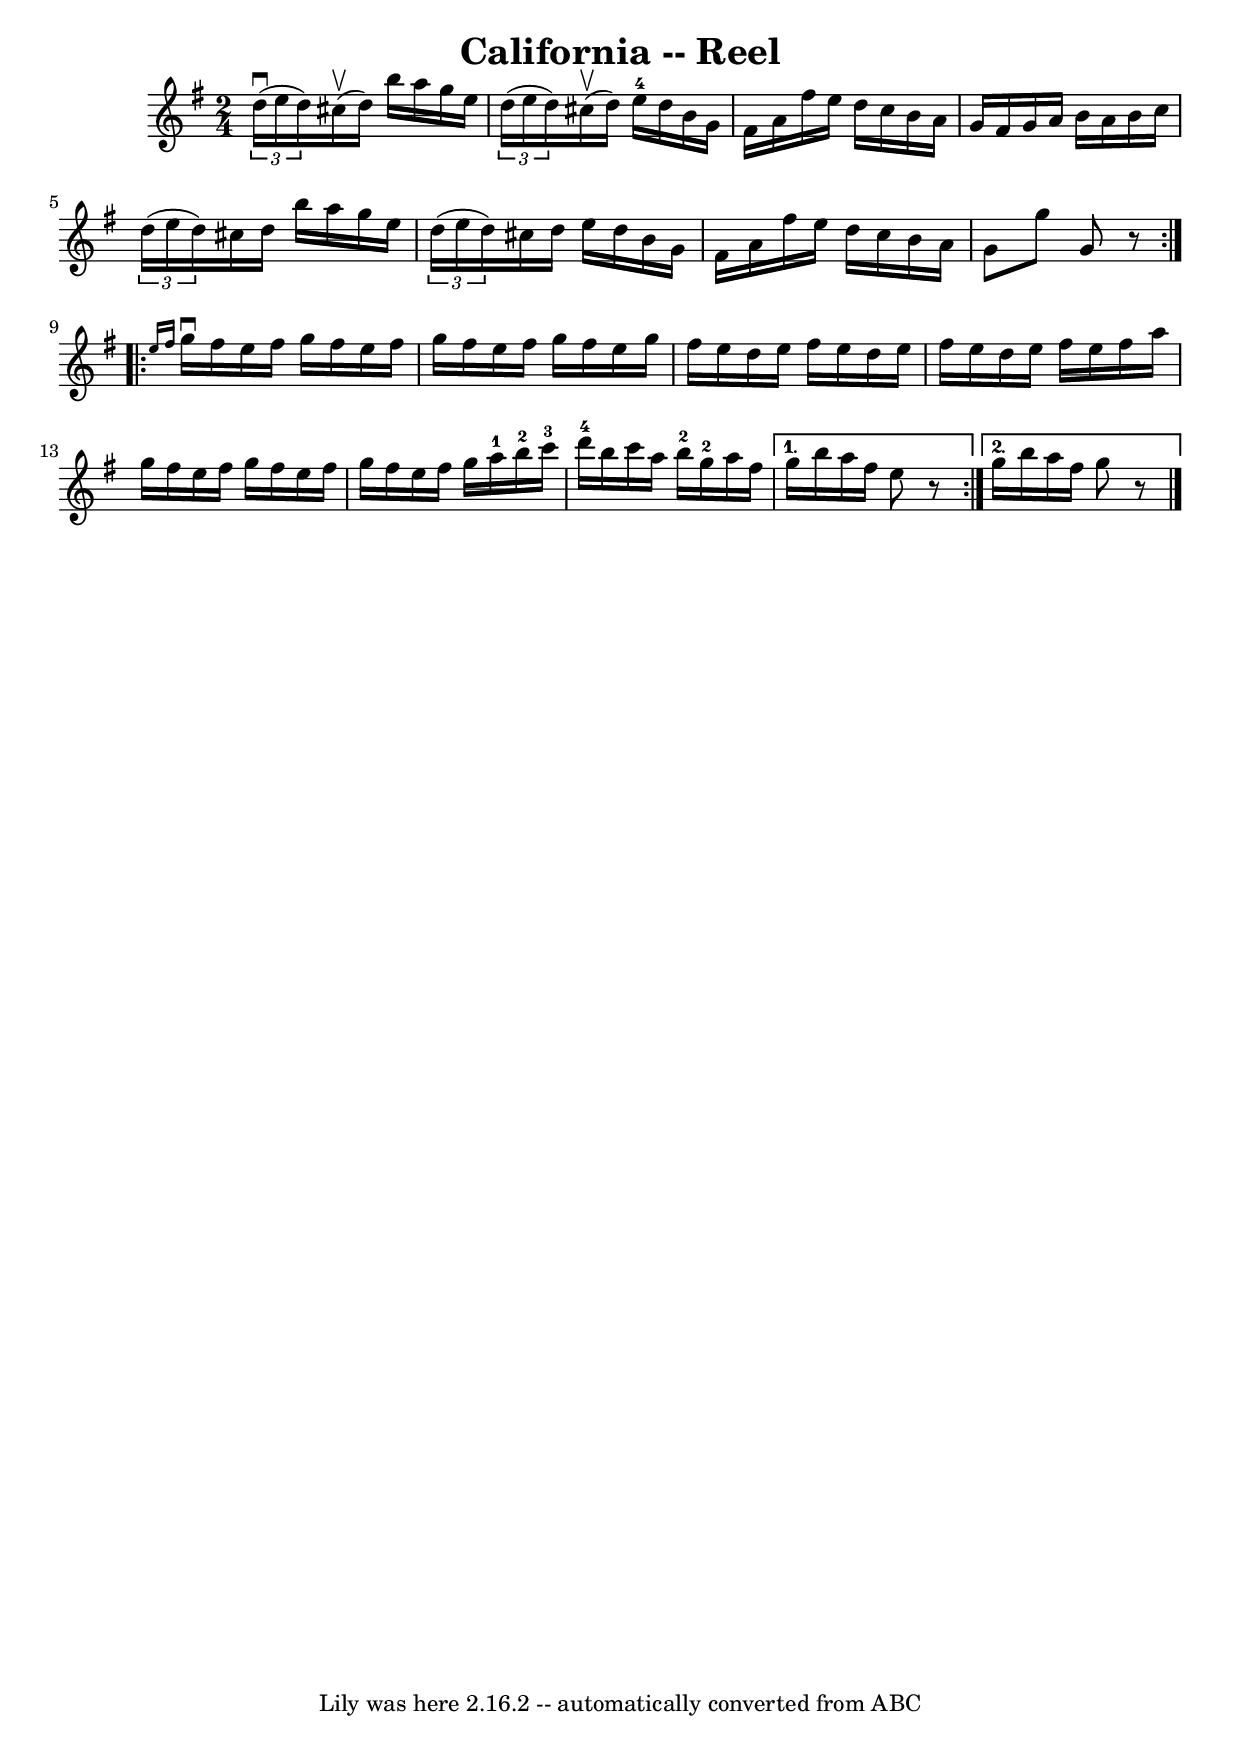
\version "2.7.40"
\include "Mammoth.ily"
\header {
	%% book = "Ryan's Mammoth Collection"
	crossRefNumber = "1"
	footnotes = "\\\\319"
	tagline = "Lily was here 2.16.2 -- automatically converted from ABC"
	title = "California -- Reel"
}
voicedefault =  {
\set Score.defaultBarType = "empty"

\repeat volta 2 {
\time 2/4 \key g \major   \times 2/3 { d''16^\downbow(e''16 d''16) 
} cis''16^\upbow(d''16) b''16 a''16 g''16 e''16    |
 
  \times 2/3 { d''16 (e''16 d''16) } cis''16^\upbow(d''16)  
 e''16-4 d''16 b'16 g'16    |
 fis'16 a'16 fis''16   
 e''16 d''16 c''16 b'16 a'16    |
 g'16 fis'16    
g'16 a'16 b'16 a'16 b'16 c''16    |
     \times 2/3 {   
d''16 (e''16 d''16) } cis''16 d''16 b''16 a''16 g''16    
e''16    |
   \times 2/3 { d''16 (e''16 d''16) } cis''16    
d''16 e''16 d''16 b'16 g'16    |
 fis'16 a'16 fis''16 
 e''16 d''16 c''16 b'16 a'16    |
 g'8 g''8 g'8    
r8 }     \repeat volta 2 { \grace { e''16 fis''16  } g''16^\downbow   
fis''16 e''16 fis''16 g''16 fis''16 e''16 fis''16    |
 
 g''16 fis''16 e''16 fis''16 g''16 fis''16 e''16 g''16    
|
 fis''16 e''16 d''16 e''16 fis''16 e''16 d''16    
e''16    |
 fis''16 e''16 d''16 e''16 fis''16 e''16    
fis''16 a''16    |
 g''16 fis''16 e''16 fis''16 g''16  
 fis''16 e''16 fis''16    |
 g''16 fis''16 e''16    
fis''16 g''16 a''16-1 b''16-2 c'''16-3   |
         
d'''16-4 b''16 c'''16 a''16 b''16-2 g''16-2 a''16    
fis''16    } \alternative{{ g''16 b''16 a''16 fis''16 e''8    r8  
 } { g''16 b''16 a''16 fis''16 g''8    r8   \bar "|."   }}
}

\score{
    <<

	\context Staff="default"
	{
	    \voicedefault 
	}

    >>
	\layout {
	}
	\midi {}
}
